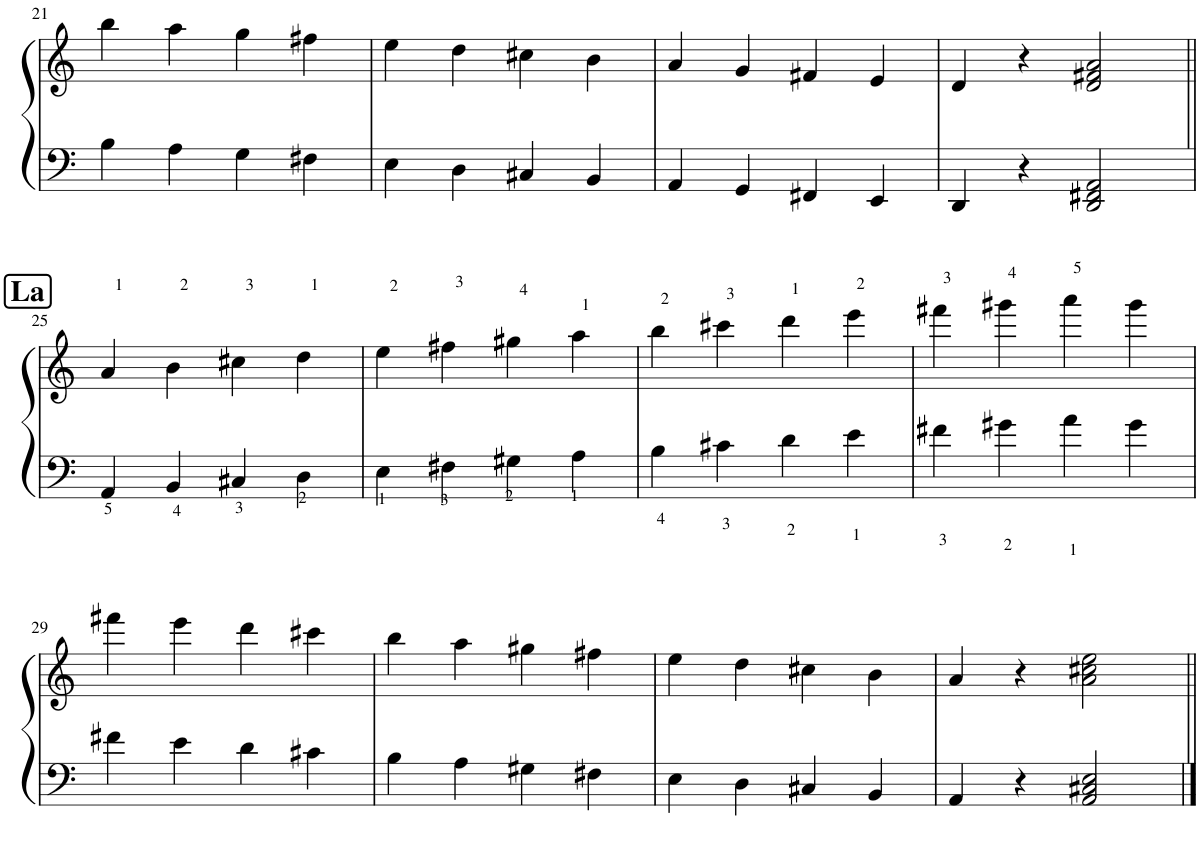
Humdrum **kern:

**kern	**kern
*part1	*part1
*staff2	*staff1
*I"Piano	*
*I'Pno.	*
!!LO:PB:g=z
*clefF4	*clefG2
*k[]	*k[]
*M4/4	*M4/4
=21	=21
4B\	4bb\
4A\	4aa\
4G\	4gg\
4F#X\	4ff#X\
=22	=22
4E\	4ee\
4D\	4dd\
4C#X/	4cc#X\
4BB/	4b\
=23	=23
4AA/	4a/
4GG/	4g/
4FF#X/	4f#X/
4EE/	4e/
=24	=24
4DD/	4d/
4r	4r
2DD/ 2FF#X/ 2AA/	2d/ 2f#X/ 2a/
!!LO:LB:g=z
!!LO:REH:place=s1:a:B:cj:fs=14:t=La
=25||	=25||
4AA/	4a/
4BB/	4b\
4C#X/	4cc#X\
4D\	4dd\
=26	=26
4E\	4ee\
4F#X\	4ff#X\
4G#X\	4gg#X\
4A\	4aa\
=27	=27
4B<\	4bb\
4c#X<\	4ccc#X\
4d<\	4ddd\
4e<\	4eee\
=28	=28
4f#X<\	4fff#X\
4g#X<\	4ggg#X\
4a<\	4aaa\
4g#\	4ggg#\
!!LO:LB:g=z
=29	=29
4f#X\	4fff#X\
4e\	4eee\
4d\	4ddd\
4c#X\	4ccc#X\
=30	=30
4B\	4bb\
4A\	4aa\
4G#X\	4gg#X\
4F#X\	4ff#X\
=31	=31
4E\	4ee\
4D\	4dd\
4C#X/	4cc#X\
4BB/	4b\
=32	=32
4AA/	4a/
4r	4r
2AA/ 2C#X/ 2E/	2a\ 2cc#X\ 2ee\
=||	=||
*-	*-
